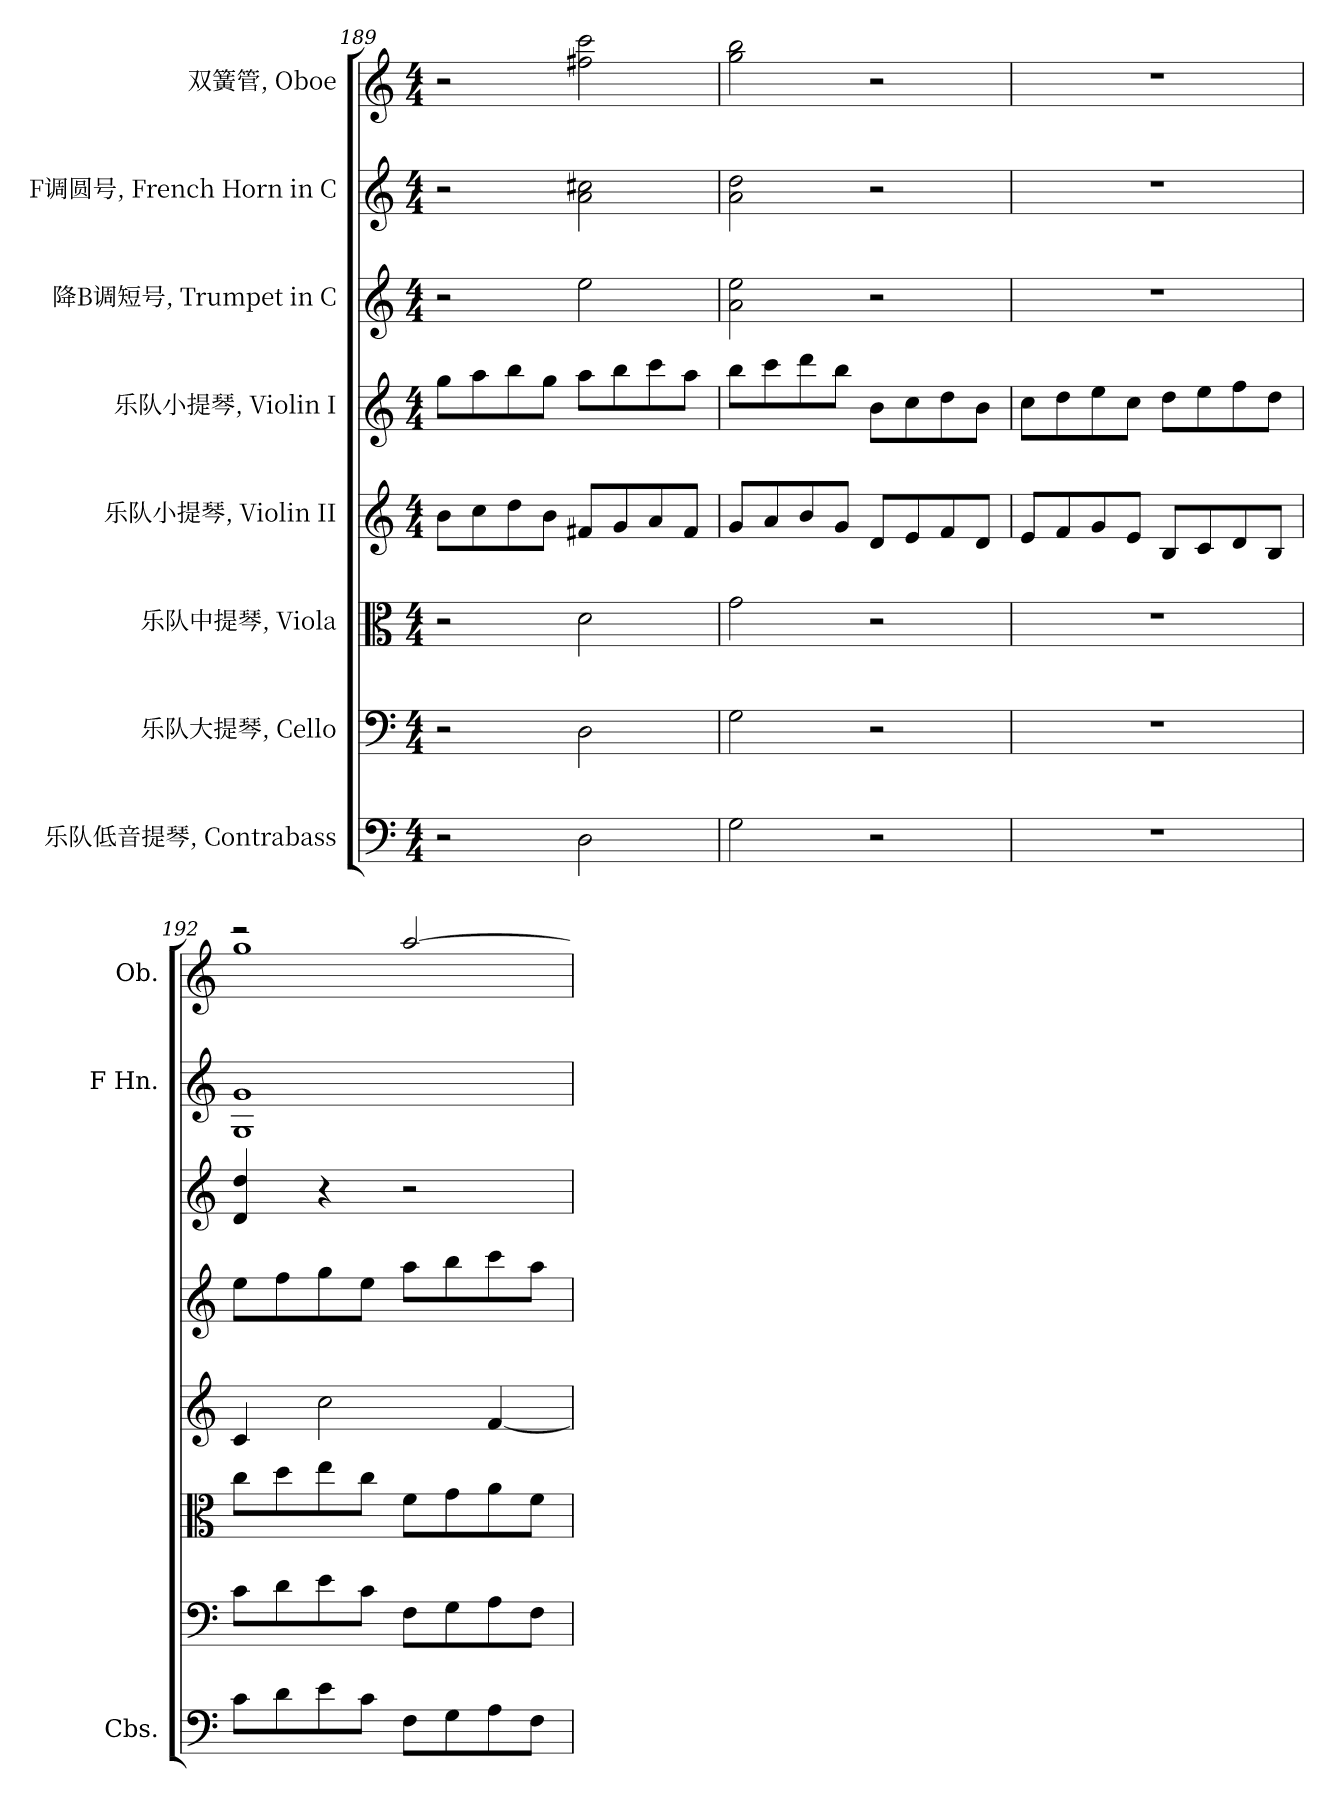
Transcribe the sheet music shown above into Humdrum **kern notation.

**kern	**kern	**kern	**kern	**kern	**kern	**kern	**kern
*part8	*part7	*part6	*part5	*part4	*part3	*part2	*part1
*staff8	*staff7	*staff6	*staff5	*staff4	*staff3	*staff2	*staff1
*I"乐队低音提琴, Contrabass	*I"乐队大提琴, Cello	*I"乐队中提琴, Viola	*I"乐队小提琴, Violin II	*I"乐队小提琴, Violin I	*I"降B调短号, Trumpet in C	*I"F调圆号, French Horn in C	*I"双簧管, Oboe
*I'Cbs.	*	*	*	*	*	*I'F Hn.	*I'Ob.
*clefF4	*clefF4	*clefC3	*clefG2	*clefG2	*clefG2	*clefG2	*clefG2
*ITrd7c12	*	*	*	*	*ITrd1c2	*ITrd4c7	*
*k[]	*k[]	*k[]	*k[]	*k[]	*k[b-e-]	*k[b-]	*k[]
*M4/4	*M4/4	*M4/4	*M4/4	*M4/4	*M4/4	*M4/4	*M4/4
=189	=189	=189	=189	=189	=189	=189	=189
2r	2r	2r	8b\L	8gg\L	2r	2r	2r
.	.	.	8cc\	8aa\	.	.	.
.	.	.	8dd\	8bb\	.	.	.
.	.	.	8b\J	8gg\J	.	.	.
2DD\	2D\	2d\	8f#X/L	8aa\L	2dd\	2d\ 2f#X\	2ff#X\ 2ccc\
.	.	.	8g/	8bb\	.	.	.
.	.	.	8a/	8ccc\	.	.	.
.	.	.	8f#/J	8aa\J	.	.	.
!!LO:PB:g=z
=190	=190	=190	=190	=190	=190	=190	=190
2GG\	2G\	2g\	8g/L	8bb\L	2g\ 2dd\	2d\ 2g\	2gg\ 2bb\
.	.	.	8a/	8ccc\	.	.	.
.	.	.	8b/	8ddd\	.	.	.
.	.	.	8g/J	8bb\J	.	.	.
2r	2r	2r	8d/L	8b\L	2r	2r	2r
.	.	.	8e/	8cc\	.	.	.
.	.	.	8f/	8dd\	.	.	.
.	.	.	8d/J	8b\J	.	.	.
=191	=191	=191	=191	=191	=191	=191	=191
1r	1r	1r	8e/L	8cc\L	1r	1r	1r
.	.	.	8f/	8dd\	.	.	.
.	.	.	8g/	8ee\	.	.	.
.	.	.	8e/J	8cc\J	.	.	.
.	.	.	8B/L	8dd\L	.	.	.
.	.	.	8c/	8ee\	.	.	.
.	.	.	8d/	8ff\	.	.	.
.	.	.	8B/J	8dd\J	.	.	.
=192	=192	=192	=192	=192	=192	=192	=192
*	*	*	*	*	*	*	*^
8C\L	8c\L	8cc\L	4c/	8ee\L	4c/ 4cc/	1C 1c	2r	1gg
8D\	8d\	8dd\	.	8ff\	.	.	.	.
8E\	8e\	8ee\	2cc\	8gg\	4r	.	.	.
8C\J	8c\J	8cc\J	.	8ee\J	.	.	.	.
8FF\L	8F\L	8f\L	.	8aa\L	2r	.	[2aa/	.
8GG\	8G\	8g\	.	8bb\	.	.	.	.
8AA\	8A\	8a\	[4f/	8ccc\	.	.	.	.
8FF\J	8F\J	8f\J	.	8aa\J	.	.	.	.
*	*	*	*	*	*	*	*v	*v
=	=	=	=	=	=	=	=
*-	*-	*-	*-	*-	*-	*-	*-
